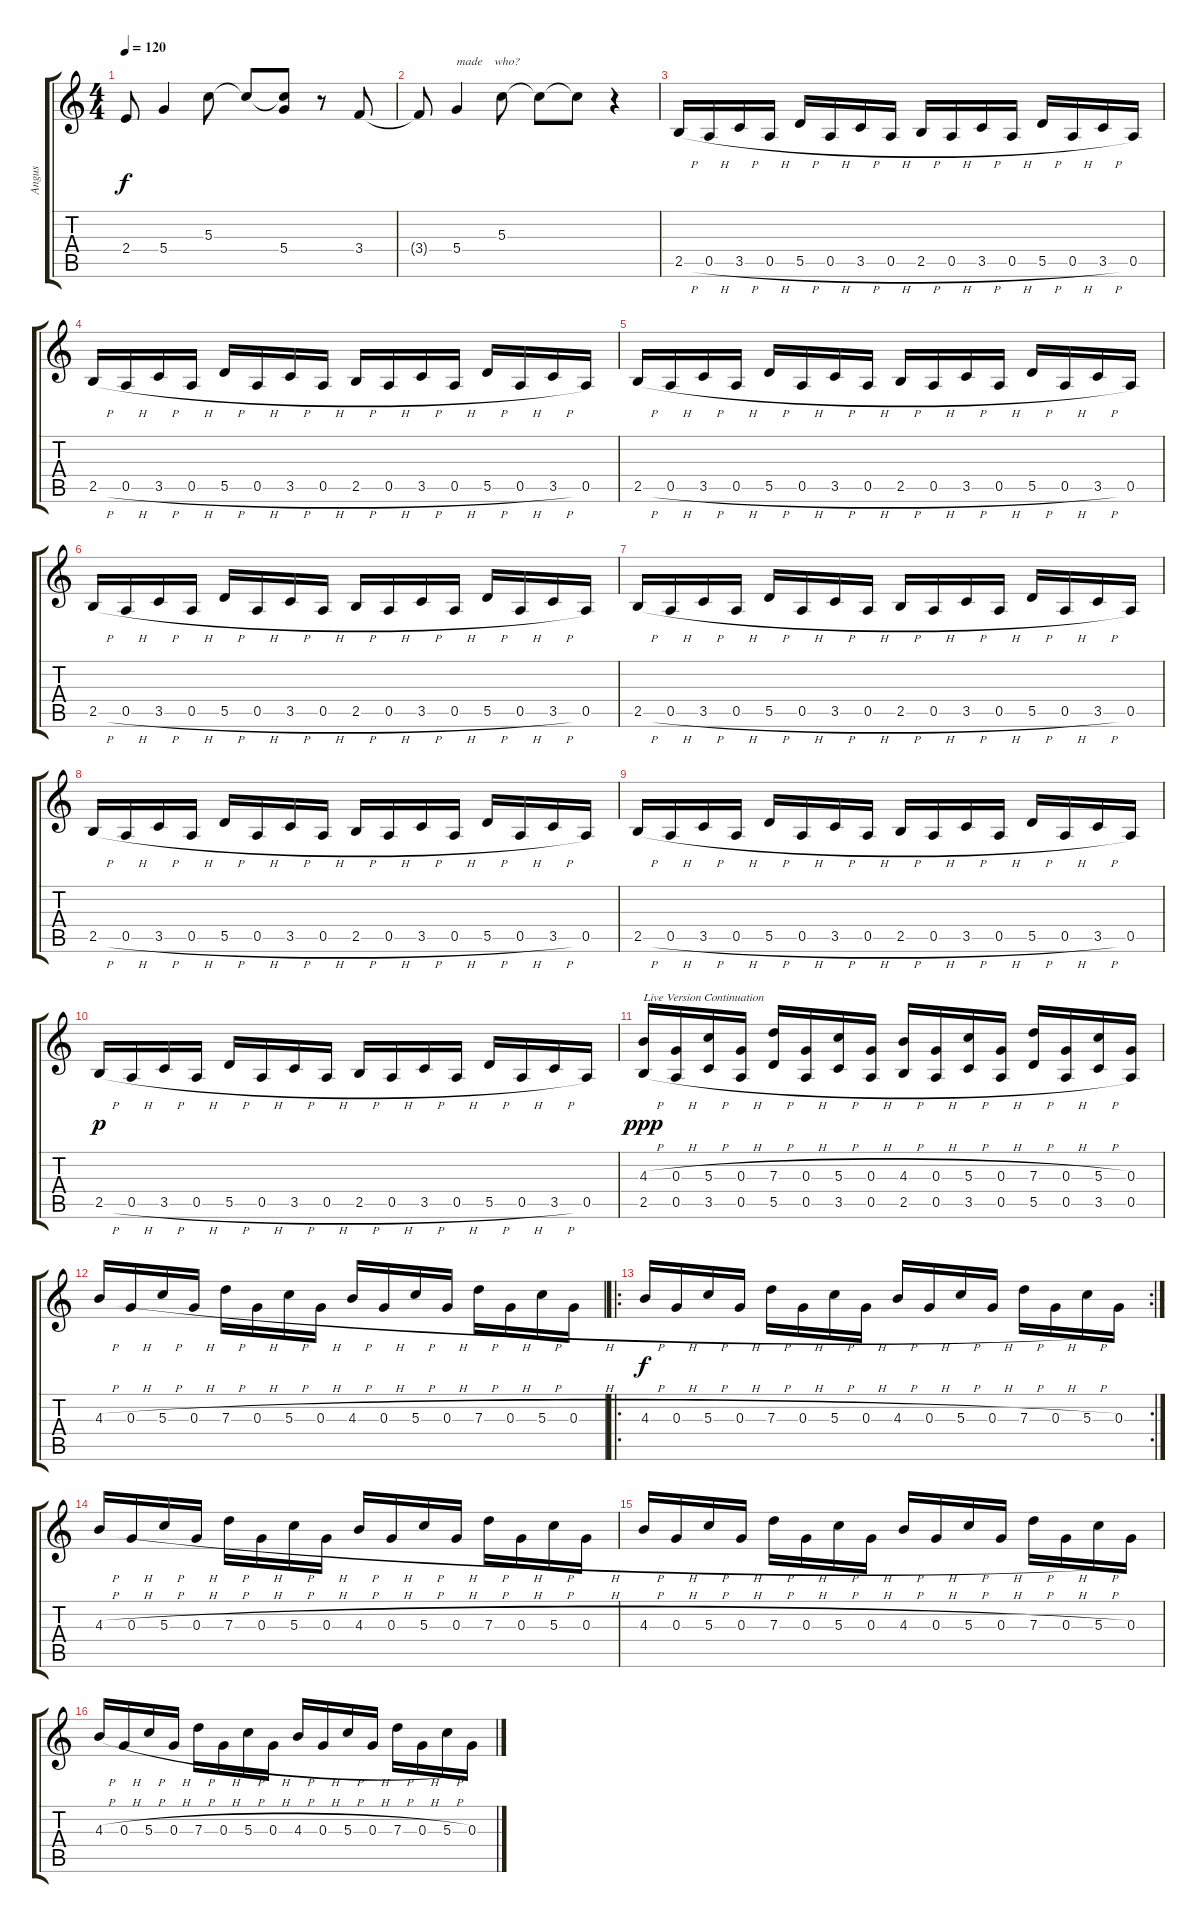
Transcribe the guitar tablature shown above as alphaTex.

\track ("Angus" "Angus") {instrument overdrivenguitar}
\staff {score tabs}
\tuning (E4 B3 G3 D3 A2 E2) {hide}
\ts (4 4)
\tempo 120
\clef g2
\ks c
2.4.8{dy f} 5.4.4 5.3.8 5.3{t}.8 (5.3{t} 5.4).8 r.8 3.4.8 |
3.4{t}.8 5.4.4{txt "made    who?"} 5.3.8 5.3{t}.8 5.3{t}.8 r.4 |
2.5{h}.16 0.5{h}.16 3.5{h}.16 0.5{h}.16 5.5{h}.16 0.5{h}.16 3.5{h}.16 0.5{h}.16 2.5{h}.16 0.5{h}.16 3.5{h}.16 0.5{h}.16 5.5{h}.16 0.5{h}.16 3.5{h}.16 0.5.16 |
2.5{h}.16 0.5{h}.16 3.5{h}.16 0.5{h}.16 5.5{h}.16 0.5{h}.16 3.5{h}.16 0.5{h}.16 2.5{h}.16 0.5{h}.16 3.5{h}.16 0.5{h}.16 5.5{h}.16 0.5{h}.16 3.5{h}.16 0.5.16 |
2.5{h}.16 0.5{h}.16 3.5{h}.16 0.5{h}.16 5.5{h}.16 0.5{h}.16 3.5{h}.16 0.5{h}.16 2.5{h}.16 0.5{h}.16 3.5{h}.16 0.5{h}.16 5.5{h}.16 0.5{h}.16 3.5{h}.16 0.5.16 |
2.5{h}.16 0.5{h}.16 3.5{h}.16 0.5{h}.16 5.5{h}.16 0.5{h}.16 3.5{h}.16 0.5{h}.16 2.5{h}.16 0.5{h}.16 3.5{h}.16 0.5{h}.16 5.5{h}.16 0.5{h}.16 3.5{h}.16 0.5.16 |
2.5{h}.16 0.5{h}.16 3.5{h}.16 0.5{h}.16 5.5{h}.16 0.5{h}.16 3.5{h}.16 0.5{h}.16 2.5{h}.16 0.5{h}.16 3.5{h}.16 0.5{h}.16 5.5{h}.16 0.5{h}.16 3.5{h}.16 0.5.16 |
2.5{h}.16 0.5{h}.16 3.5{h}.16 0.5{h}.16 5.5{h}.16 0.5{h}.16 3.5{h}.16 0.5{h}.16 2.5{h}.16 0.5{h}.16 3.5{h}.16 0.5{h}.16 5.5{h}.16 0.5{h}.16 3.5{h}.16 0.5.16 |
2.5{h}.16 0.5{h}.16 3.5{h}.16 0.5{h}.16 5.5{h}.16 0.5{h}.16 3.5{h}.16 0.5{h}.16 2.5{h}.16 0.5{h}.16 3.5{h}.16 0.5{h}.16 5.5{h}.16 0.5{h}.16 3.5{h}.16 0.5.16 |
2.5{h}.16{dy p} 0.5{h}.16 3.5{h}.16 0.5{h}.16 5.5{h}.16 0.5{h}.16 3.5{h}.16 0.5{h}.16 2.5{h}.16 0.5{h}.16 3.5{h}.16 0.5{h}.16 5.5{h}.16 0.5{h}.16 3.5{h}.16 0.5.16 |
(4.3{h} 2.5{h}).16{txt "Live Version Continuation" dy ppp} (0.3{h} 0.5{h}).16 (5.3{h} 3.5{h}).16 (0.3{h} 0.5{h}).16 (7.3{h} 5.5{h}).16 (0.3{h} 0.5{h}).16 (5.3{h} 3.5{h}).16 (0.3{h} 0.5{h}).16 (4.3{h} 2.5{h}).16 (0.3{h} 0.5{h}).16 (5.3{h} 3.5{h}).16 (0.3{h} 0.5{h}).16 (7.3{h} 5.5{h}).16 (0.3{h} 0.5{h}).16 (5.3{h} 3.5{h}).16 (0.3 0.5).16 |
4.3{h}.16 0.3{h}.16 5.3{h}.16 0.3{h}.16 7.3{h}.16 0.3{h}.16 5.3{h}.16 0.3{h}.16 4.3{h}.16 0.3{h}.16 5.3{h}.16 0.3{h}.16 7.3{h}.16 0.3{h}.16 5.3{h}.16 0.3{h}.16 |
\ro
\rc 2
4.3{h}.16{dy f} 0.3{h}.16 5.3{h}.16 0.3{h}.16 7.3{h}.16 0.3{h}.16 5.3{h}.16 0.3{h}.16 4.3{h}.16 0.3{h}.16 5.3{h}.16 0.3{h}.16 7.3{h}.16 0.3{h}.16 5.3{h}.16 0.3.16 |
4.3{h}.16 0.3{h}.16 5.3{h}.16 0.3{h}.16 7.3{h}.16 0.3{h}.16 5.3{h}.16 0.3{h}.16 4.3{h}.16 0.3{h}.16 5.3{h}.16 0.3{h}.16 7.3{h}.16 0.3{h}.16 5.3{h}.16 0.3{h}.16 |
4.3{h}.16 0.3{h}.16 5.3{h}.16 0.3{h}.16 7.3{h}.16 0.3{h}.16 5.3{h}.16 0.3{h}.16 4.3{h}.16 0.3{h}.16 5.3{h}.16 0.3{h}.16 7.3{h}.16 0.3{h}.16 5.3{h}.16 0.3.16 |
4.3{h}.16 0.3{h}.16 5.3{h}.16 0.3{h}.16 7.3{h}.16 0.3{h}.16 5.3{h}.16 0.3{h}.16 4.3{h}.16 0.3{h}.16 5.3{h}.16 0.3{h}.16 7.3{h}.16 0.3{h}.16 5.3{h}.16 0.3{h}.16
